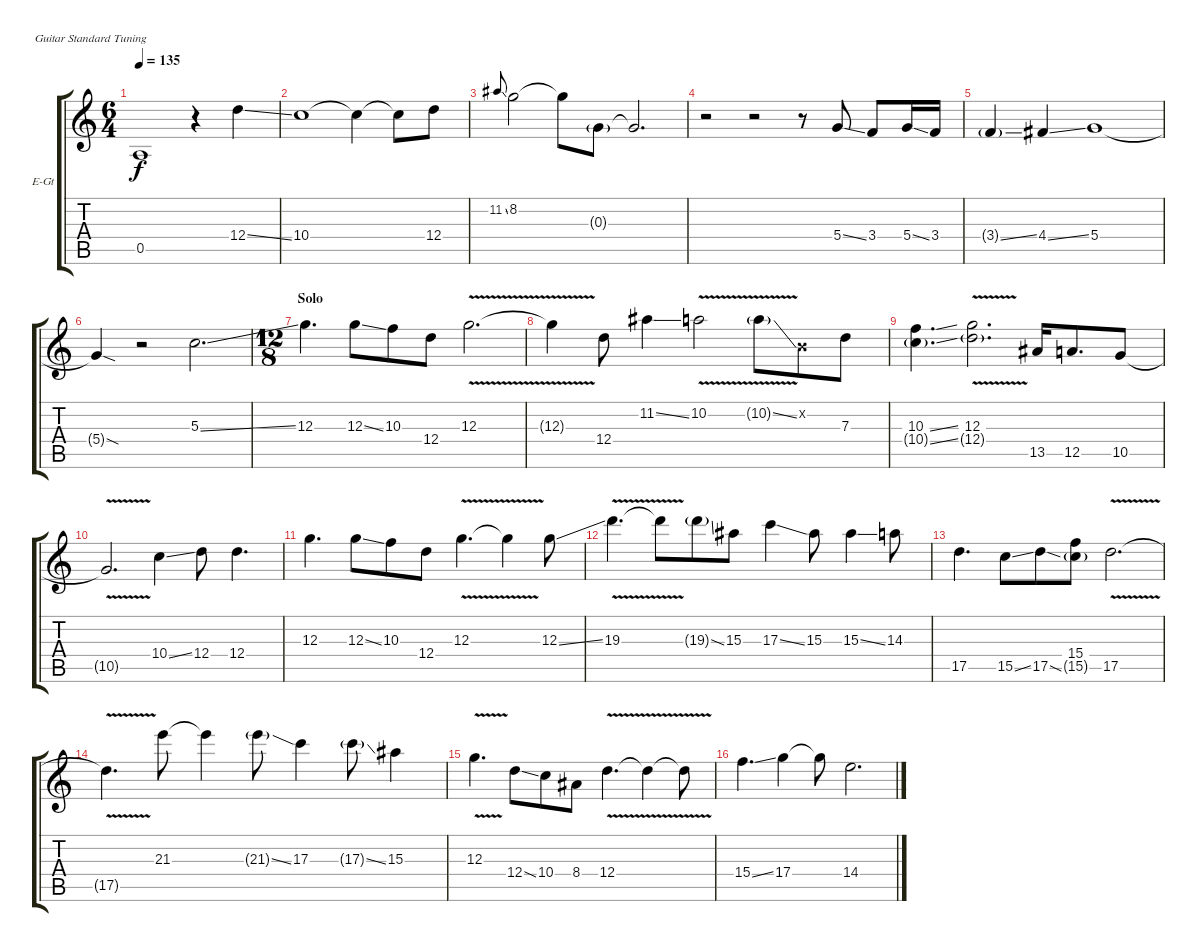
\bracketExtendMode groupsimilarinstruments
\firstSystemTrackNameOrientation horizontal
\otherSystemsTrackNameOrientation horizontal
\track ("Lap Steel Guitar (David Gilmour)" "E-Gt") {instrument overdrivenguitar}
\staff {score tabs}
\tuning (E4 B3 G3 D3 A2 E2)
\ts (6 4)
\tempo 135
\clef g2
\ks c
0.5{t}.1{dy f} r.4 12.4{ss}.4 |
10.4.1 10.4{t}.4 10.4{t}.8 12.4.8 |
11.2{ss}.8{gr onbeat} 8.2.2 8.2{t}.8 0.3{g}.8 0.3{t}.2{d} |
r.2 r.2 r.8 5.4{ss}.8 3.4.8 5.4{ss}.16 3.4.16 |
3.4{ss g}.4 4.4{ss}.4 5.4.1 |
5.4{sod t}.4 r.2 5.3{ss}.2{d} |
\ts (12 8)
\beaming (8 3 3 3 3)
\section ("" "Solo")
12.3.4{d} 12.3{ss}.8 10.3.8 12.4.8 12.3{v}.2{d} |
12.3{v t}.4 12.4.8 11.2{ss}.4 10.2{v}.2 10.2{v ss g}.8 0.2{x}.8 7.3.8 |
(10.3{ss} 10.4{ss g}).4{d} (12.3{v} 12.4{v g}).2{d} 13.5.16 12.5.8{d} 10.5.8 |
10.5{v t}.2{d} 10.4{ss}.4 12.4.8 12.4.4{d} |
12.3.4{d} 12.3{ss}.8 10.3.8 12.4.8 12.3{v}.4{d} 12.3{v t}.4 12.3{ss}.8 |
19.3{v}.4{d} 19.3{v t}.8 19.3{ss g}.8 15.3.8 17.3{ss}.4 15.3.8 15.3{ss}.4 14.3.8 |
17.5.4{d} 15.5{ss}.8 17.5{ss}.8 (15.4 15.5{g}).8 17.5{v}.2{d} |
17.5{v t}.4{d} 21.3.8 21.3{t}.4 21.3{ss g}.8 17.3.4 17.3{ss g}.8 15.3.4 |
12.3{v}.4{d} 12.4{ss}.8 10.4.8 8.4.8 12.4{v}.4{d} 12.4{v t}.4 12.4{v t}.8 |
15.4{ss}.4{d} 17.4.4 17.4{t}.8 14.4.2{d}
